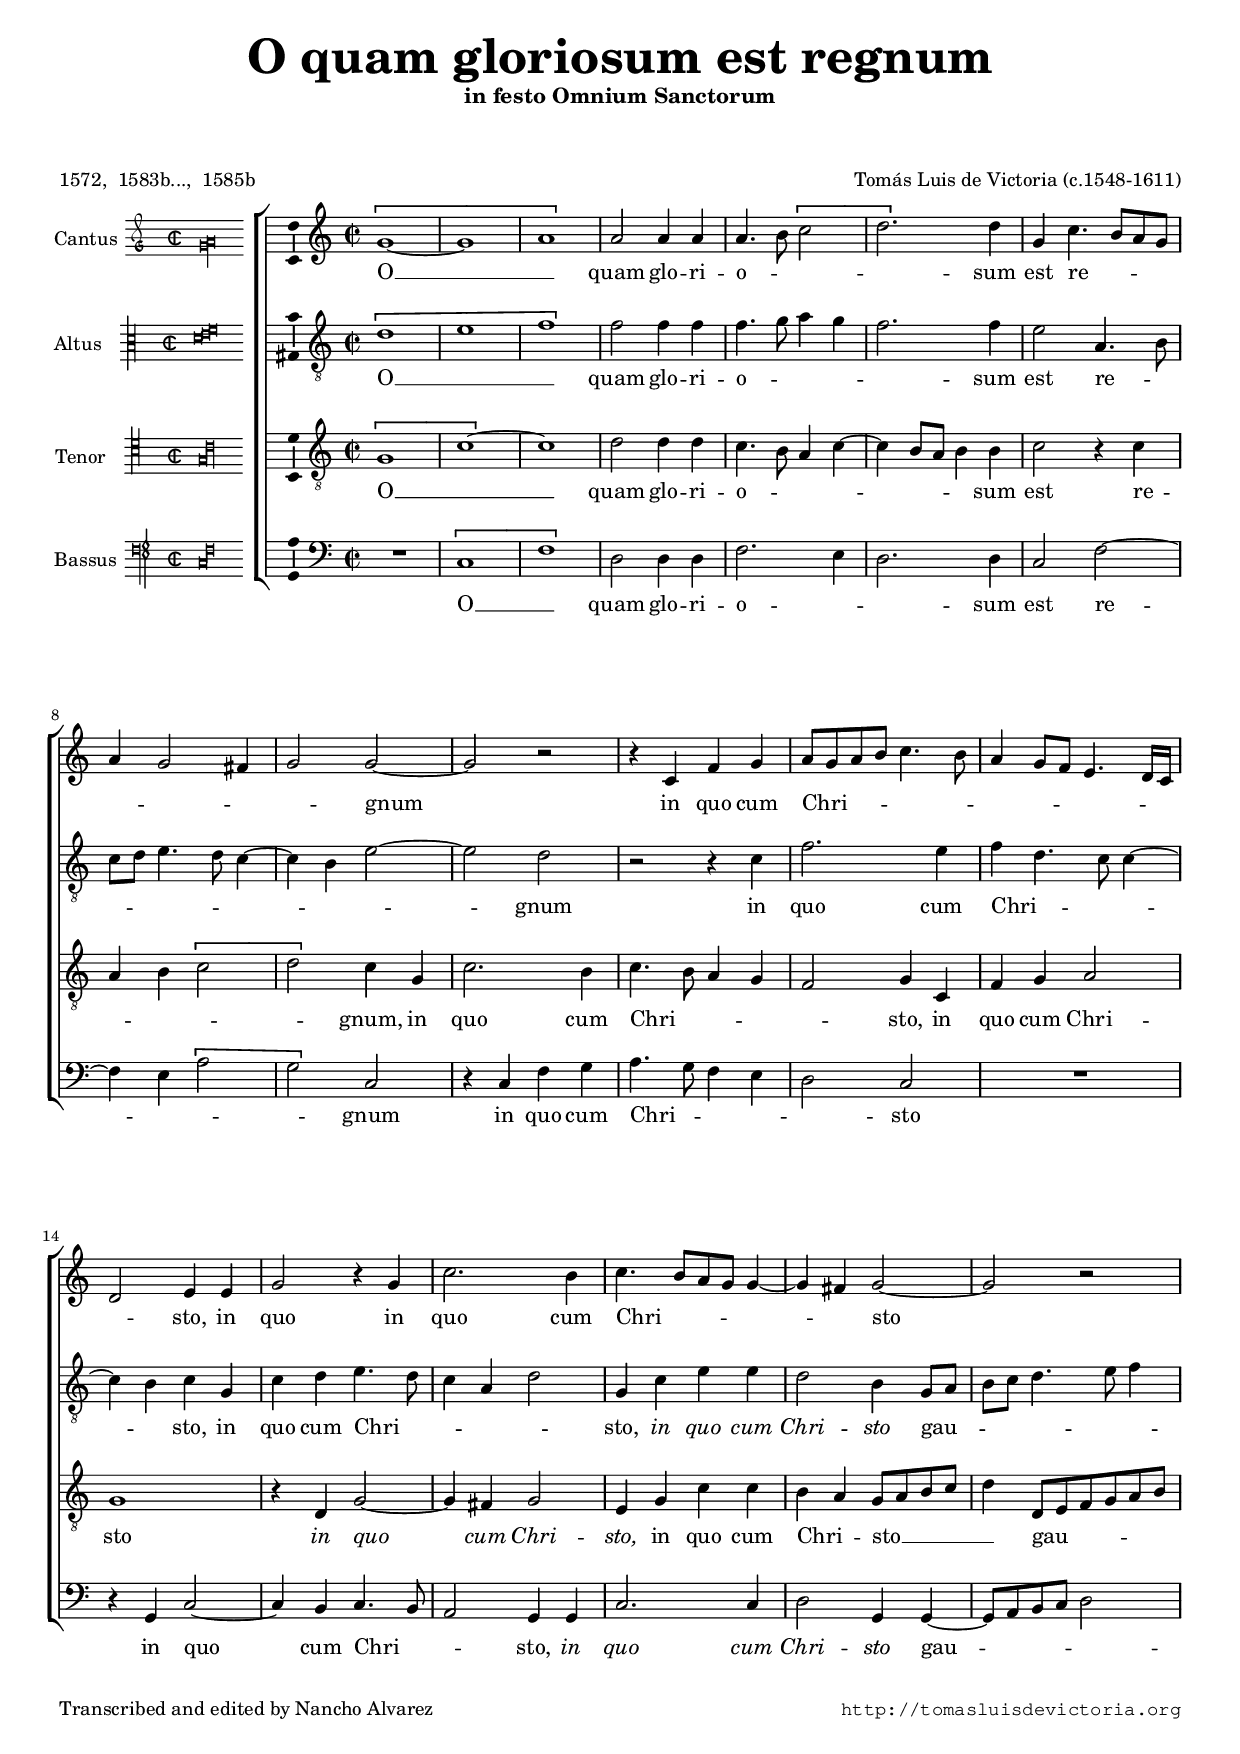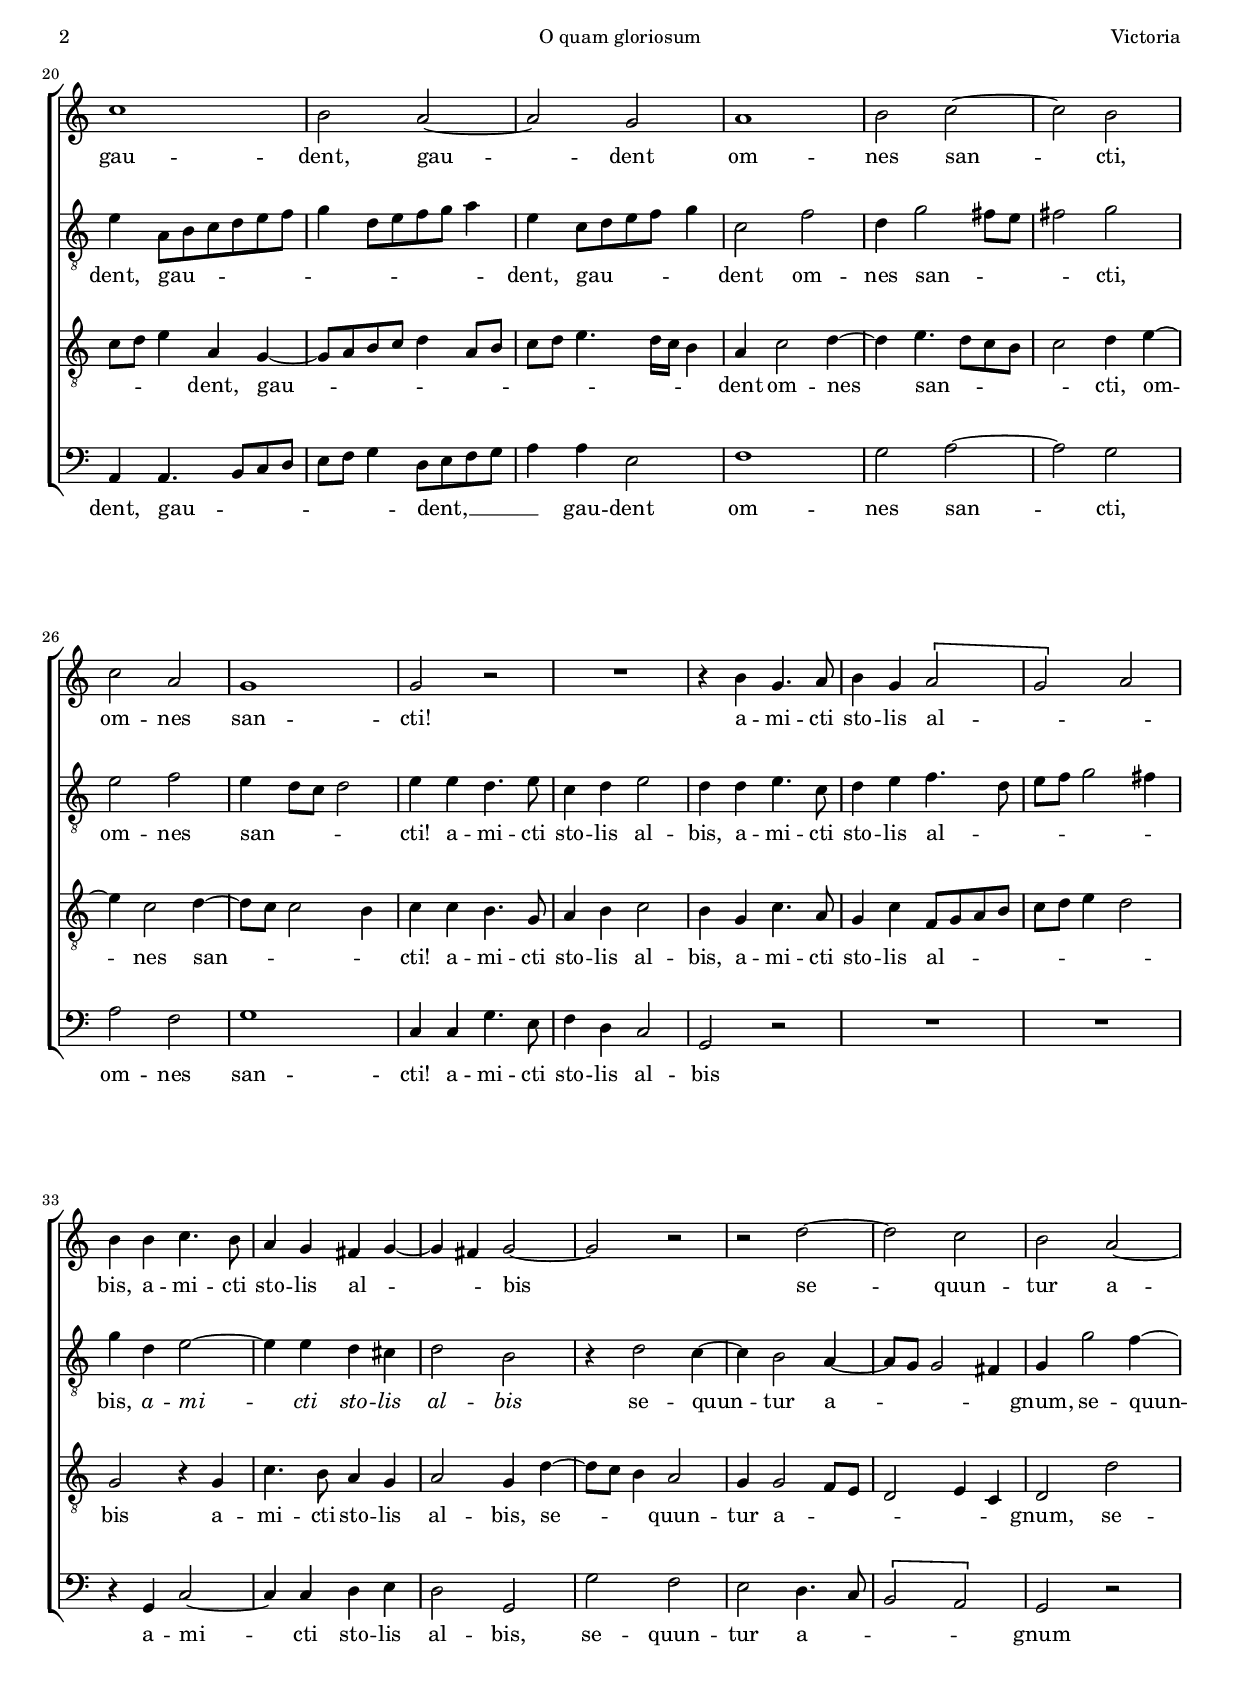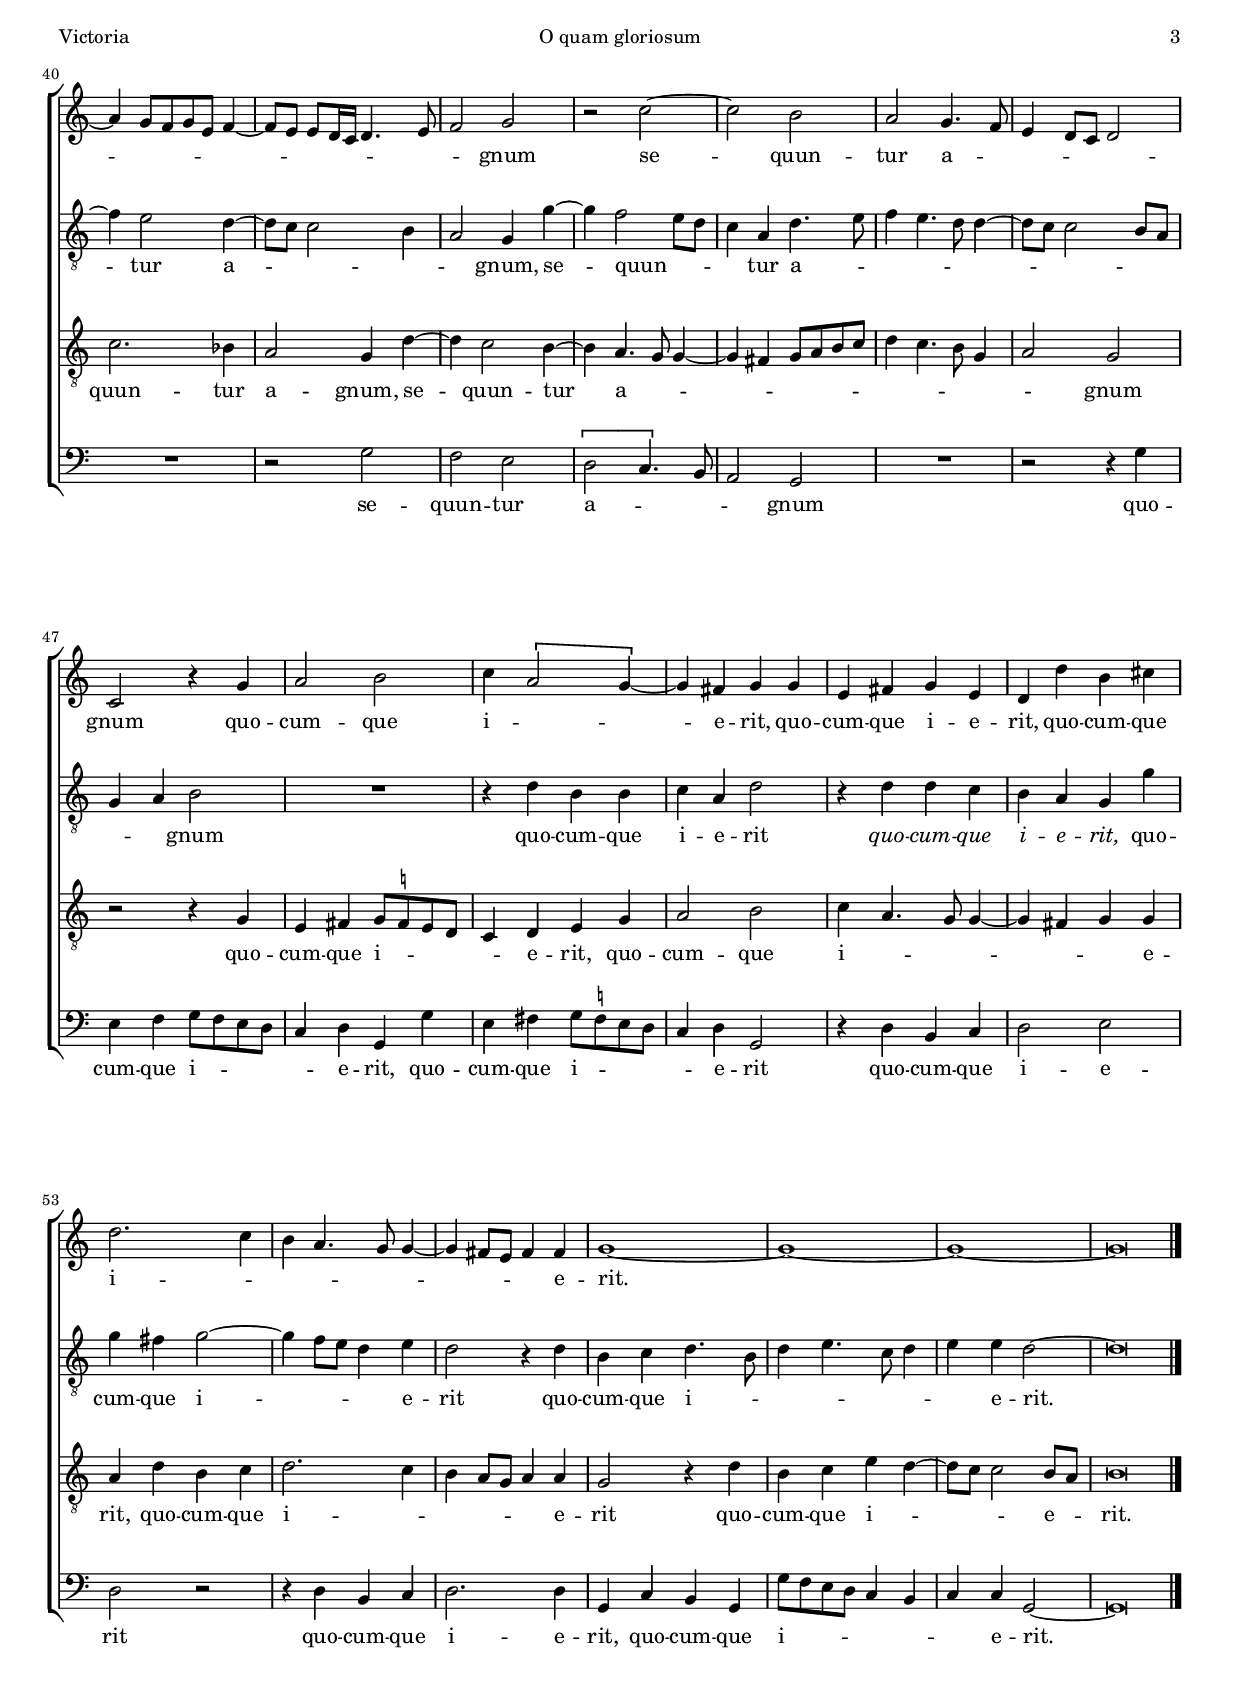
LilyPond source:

\version "2.18.0"

#(set-default-paper-size "a4")
#(set-global-staff-size 16.6)
#(ly:set-option 'point-and-click #f)
%mobile -s15.5 -i3.4

italicas=\override LyricText.font-shape = #'italic
rectas=\override LyricText.font-shape = #'upright
ss=\once \set suggestAccidentals = ##t
incipitwidth = 20

htitle="O quam gloriosum"
hcomposer="Victoria"

\header {
	title=\markup{\fontsize #4 "O quam gloriosum est regnum"}
	subtitle="in festo Omnium Sanctorum"
	subsubtitle =\markup{\vspace #2 }
	composer="Tomás Luis de Victoria (c.1548-1611)"
	%opus="(-)"
	%poet="1572,  1583b,  1585b,  1589a,  1589b,  1603"
	poet="1572,  1583b...,  1585b"
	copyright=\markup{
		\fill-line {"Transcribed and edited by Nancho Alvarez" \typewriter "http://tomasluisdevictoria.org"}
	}
%	tagline=""
}

global =  {\time  2/2 \key c \major  \skip 1*59 \bar "|."}

cantus =  \relative c''{ 
\[g1  ~g  a \]
a2 a4 a a4. b8 \[c2 d2.\] d4 g, c4.  b8[ a g] a4 g2 fis4 g2 g2~g r2 r4 c, f g  a8[ g a b] c4. b8 a4  g8[ f] e4.  d16[ c] d2 e4 e %\break
g2 r4 g c2. b4 c4.  b8[ a g] g4~ g fis g2 ~ g r2 c1 b2 a~ a g a1 b2 c2~ c b c a g1 g2 r R1
r4 b4 g4. a8 b4 g \[a2 g\] a b4 b c4. b8 a4 g fis g~ g fis g2 ~ g r2 r2 d'2~ d c b a~a4  g8[ f g e] f4~ f8[ e]  e[ d16 c] d4. e8 
%\break
f2 g r2 c2~ c b
a2 g4. f8 e4  d8[ c] d2   c2 r4 g'4 a2 b c4 \[a2 g4 ~ \] g fis g g e fis g e d d' b cis d2. c4 b a4. g8 g4~ g  fis8[ e] fis4 fis g1~g1~g~g\breve*1/2
}

altus =  \relative c'{
\[d1 e f\] f2 f4 f f4. g8 a4 g f2. f4 e2 a,4. b8  c[ d] e4. d8 c4~ c b e2~ e d r2 r4 c4 f2. e4 f4 d4. c8 c4~ c4 b c g
c4 d4 e4. d8 c4 a d2 g,4 c e e d2 b4  g8[ a]  b[ c] d4. e8 f4 e4  a,8[ b c d e f] g4  d8[ e f g] a4 e  c8[ d e f] g4 c,2 f d4 g2  fis8[ e] fis2 g e f e4  d8[ c] d2 e4 e d4. e8 c4 d e2
d4 d e4. c8 d4 e f4. d8  e[ f] g2 fis4 g d e2~ e4 e d cis d2 b r4 d2 c4~c b2 a4~ a8[ g] g2 fis4 g4 g'2 f4~f4 e2 d4~ d8[ c] c2 b4 a2 g4 g'4~g f2  e8[ d] c4 a d4. e8
f4 e4. d8 d4~ d8[ c] c2  b8[ a] g4 a b2 R1 r4 d4 b b c a d2 r4 d4 d c b a g g' g fis g2~g4  f8[ e] d4 e d2 r4 d4 b c d4.b8 d4 e4. c8 d4 e4 e d2~d\breve*1/2
 }


tenor =  \relative c'{
\[g1 c ~ \] c d2 d4 d c4. b8 a4 c~c  b8[ a] b4 b c2 r4 c4 a b \[c2 d\] c4 g c2. b4 c4. b8 a4 g f2 g4 c, f g a2 g1
r4 d4 g2~g4 fis g2 e4 g c c b a  g8[ a b c] d4  d,8[ e f g a b]  c[ d] e4 a, g~ g8[ a b c ] d4  a8[ b]  c[ d] e4. d16 c b4 a4 c2 d4~d e4.  d8[ c b] c2 d4 e4~e c2 d4~ d8[ c] c2 b4 c4 c b4. g8 a4 b c2
b4 g c4. a8 g4 c  f,8[ g a b]  c[ d ] e4 d2 g, r4 g c4. b8 a4 g a2 g4 d'~ d8[ c] b4 a2 g4 g2  f8[ e] d2 e4 c d2 d'c2. bes4 a2 g4 d'~d c2 b4~b a4. g8 g4~g fis  g8[ a b c] 
d4 c4. b8 g4 a2 g2 r2 r4 g4 e fis  g8[ \ss f e d] c4 d e  g a2 b c4 a4. g8 g4~g fis g g4 a d b c d2. c4 b4  a8[ g] a4 a g2 r4 d'b c e d~ d8[ c] c2  b8[ a] b\breve*1/2
}


bassus= \relative c{
R1 \[c f\] d2 d4 d f2. e4 d2. d4 c2 f2~f4 e4 \[a2 g2\] c,2 r4 c f g a4. g8 f4 e d2  c R1 r4 g c2~
c4 b c4. b8 a2 g4 g c2. c4 d2 g,4 g~ g8[ a b c] d2 a4 a4.  b8[ c d]  e[ f] g4  d8[ e f g] a4 a4 e2 f1 g2 a~a g a f g1 c,4 c g'4. e8 f4 d c2
g2 r R1 R1 r4 g4 c2~c4 c d e d2 g, g' f e d4.c8 \[b2 a\] g r2 R1 r2 g' f e \[d c4.\] b8 a2 g
R1 r2 r4 g' e f  g8[ f e d] c4 d g, g' e fis  g8[ \ss f e d] c4 d g,2 r4 d' b c d2 e d r r4 d b c d2. d4 g, c b g  g'8[ f e d] c4 b c c g2~g\breve*1/2
}


textocantus = \lyricmode {
O __ _  _  quam glo -- ri -- o -- _ _ _  sum est re  -- _ _ _ _ _ _ _  gnum _ 
in quo cum Chri -- _ _ _ _ _ _ _ _ _ _ _ _ sto, in quo in quo  cum 
Chri -- _ _ _ _ _ _ sto _ 
gau -- dent, gau -- _ dent om -- nes san -- _ cti, om -- nes 
san -- cti!
a -- mi -- cti sto -- lis al -- _ _ bis, a -- mi -- cti sto -- lis 
al -- _ _ _ bis _  
se -- _ quun -- tur
a -- _ _ _ _ _ _ _ _ _ _ _ _ _ _ gnum  se -- _ quun -- tur a -- _ _ _ _ _ gnum
quo -- cum -- que i -- _ _ _ e -- rit, quo -- cum -- que i -- e -- rit, 
quo -- cum -- que i -- _ _ _ _ _ _ _ _ _ e -- rit. _ _ _
}



textoaltus = \lyricmode {
O __ _ _  quam glo -- ri -- o -- _ _ _ _ sum est re  --  _ _ _ _ _ _ _ _ _ _ gnum
in quo cum Chri -- _ _ _ _ _ sto,   in quo cum Chri -- _ _ _ _ sto,
\italicas
in quo cum Chri -- sto
\rectas
gau -- _ _ _ _ _ _ dent,   gau -- _ _ _ _ _ _ _ _ _ _ _ dent,  gau -- _ _ _ _ 
dent om -- nes san -- _ _ _ cti, om -- nes
san -- _ _ _ cti!
a -- mi -- cti sto -- lis al -- bis, a -- mi -- cti sto -- lis 
al -- _ _ _ _ _ bis,
\italicas
a -- mi -- _ cti sto -- lis al -- bis
\rectas
se -- quun -- _ tur a -- _ _ _ _ gnum, se -- quun -- _ tur a -- _ _ _ _ _ 
gnum, se -- _ quun  -- _ _ _ tur a -- _ _ _ _ _ _ _ _ _ _ _ _ gnum 
quo -- cum -- que i -- e -- rit
\italicas
quo -- cum -- que i -- e -- rit, 
\rectas
quo -- cum -- que i -- _ _ _ _ e -- rit quo -- cum -- que i -- _ _ _ _ _ _ 
e -- rit. _
}


textotenor = \lyricmode {
O __ _ _ quam glo -- ri -- o -- _ _ _ _ _ _ _ sum est re  --  _ _ _ _ gnum, in quo cum 
Chri -- _ _ _ _ sto, in quo  cum Chri -- sto
\italicas
in quo _ cum Chri -- sto,
\rectas
in quo cum   Chri -- _ sto __ _ _ _ _  
gau -- _ _ _ _ _ _ _ _ dent, gau -- _ _ _ _ _ _ _ _ _ _ _ _ _ dent    
om -- nes _ san -- _ _ _ _ cti,
om -- _ nes san -- _ _ _ _ cti! 
a -- mi -- cti sto -- lis al -- bis, a -- mi -- cti sto -- lis al -- _ _ _ _ _ _ _ bis
a -- mi -- cti sto -- lis al -- bis,
se -- _ _ _ quun -- tur
a -- _ _ _ _ _ gnum, se -- quun -- tur a -- gnum, se -- _ quun -- tur _    
a -- _ _ _ _ _ _ _ _ _ _ _ _ _ gnum quo -- cum -- que i -- _ _ _ _ e -- rit, 
quo -- cum -- que i -- _ _ _ _ _ _ e -- rit, 
quo -- cum -- que i -- _ _ _ _ _ e -- rit quo -- cum -- que i -- _ _ _ _ e -- _ rit. 
}


textobassus = \lyricmode {
O __ _ quam glo -- ri -- o -- _ _ sum est re  --  _ _ _ _ gnum 
in quo cum Chri -- _ _ _ _ sto 
in quo _   cum Chri -- _ _ sto, 
\italicas
in quo cum Chri -- sto 
\rectas
gau -- _ _ _ _ _ dent, gau -- _ _ _ _ _ _ dent, __ _ _ _ _ gau -- dent 
om -- nes san -- _ cti,
om -- nes san -- cti! 
a -- mi -- cti sto -- lis al -- bis
a -- mi -- _ cti sto -- lis al -- bis, se -- quun -- tur
a -- _ _ _ gnum se -- quun -- tur a -- _ _ _ gnum 
quo -- cum -- que i -- _ _ _ _ e -- rit, quo -- cum -- que i -- _ _ _ _ e -- rit
quo -- cum -- que i -- e -- rit quo -- cum -- que i -- e -- rit, 
quo  -- cum -- que i -- _ _ _ _ _ _ e -- rit. _
}



incipitcantus=\markup{
	\score{
		{ 
		\set Staff.instrumentName="Cantus "
		\override NoteHead.style = #'neomensural
		\override Rest.style = #'neomensural
		\override Staff.TimeSignature.style = #'neomensural
		\cadenzaOn 
		\clef "petrucci-g"
		\key c \major
		\time 2/2
		\[g'\longa a'\breve\]
		} 
	\layout {
		\context {\Voice
			\remove Ligature_bracket_engraver
			\consists Mensural_ligature_engraver
		}
		line-width=\incipitwidth
		indent = 0
	}
	}
}


incipitaltus=\markup{
	\score{
		{ 
		\set Staff.instrumentName="Altus   "
		\override NoteHead.style = #'neomensural 
		\override Rest.style = #'neomensural
		\override Staff.TimeSignature.style = #'neomensural
		\cadenzaOn 
		\clef "petrucci-c3"
		\key c \major
		\time 2/2
		\[d' e' f'\]
		} 
	\layout {
		\context {\Voice
			\remove Ligature_bracket_engraver
			\consists Mensural_ligature_engraver
		}
		line-width=\incipitwidth
		indent = 0
	}
	}
}


incipittenor=\markup{
	\score{
		{ 
		\set Staff.instrumentName="Tenor   "
		\override NoteHead.style = #'neomensural 
		\override Rest.style = #'neomensural
		\override Staff.TimeSignature.style = #'neomensural
		\cadenzaOn 
		\clef "petrucci-c4"
		\key c \major
		\time 2/2
		\[g\breve c'\longa\]
		} 
	\layout {
		\context {\Voice
			\remove Ligature_bracket_engraver
			\consists Mensural_ligature_engraver
		}
		line-width=\incipitwidth
		indent=0
	}
	}
}


incipitbassus=\markup{
	\score{
		{ 
		\set Staff.instrumentName="Bassus "
		\override NoteHead.style = #'neomensural 
		\override Rest.style = #'neomensural
		\override Staff.TimeSignature.style = #'neomensural
		\cadenzaOn 
		\clef "petrucci-f4"
		\key c \major
		\time 2/2
		\[c\breve f\]
		} 
	\layout {
		\context {\Voice
			\remove Ligature_bracket_engraver
			\consists Mensural_ligature_engraver
		}
		line-width=\incipitwidth
		indent = 0
	}
	}
}





\score {\transpose c' c'{
\new ChoirStaff<<

	\new Staff <<\global
	\new Voice="v1" {
		\set Staff.instrumentName=\incipitcantus
		\clef "treble"
		\cantus }
	\new Lyrics \lyricsto "v1" {\textocantus }
	>>

	
	\new Staff << \global
	\new Voice="v2" {
		\set Staff.instrumentName=\incipitaltus
		\clef "G_8" 
		\altus}
	\new Lyrics \lyricsto "v2" {\textoaltus }
	>>

	
	\new Staff <<\global
	\new Voice="v3" {
		\set Staff.instrumentName=\incipittenor
		\clef "G_8"
		\tenor }
	\new Lyrics \lyricsto "v3" {\textotenor }
	>>
	

	\new Staff <<\global
	\new Voice="v4" {
		\set Staff.instrumentName=\incipitbassus
		\clef "bass" 
		\bassus }
	\new Lyrics \lyricsto "v4" {\textobassus }
	>>
	
>>

	}%transpose

\layout{ 
	\context {\Lyrics 
		\override VerticalAxisGroup.staff-affinity = #UP
		\override VerticalAxisGroup.nonstaff-relatedstaff-spacing =
			#'((basic-distance . 0) (minimum-distance . 0) (padding . 1))
		\override LyricText.font-size = #1.2
		\override LyricHyphen.minimum-distance = #0.5
	}
	\context {\Score 
		tempoHideNote = ##t
		\override BarNumber.padding = #2 
	}
	\context {\Voice 
		melismaBusyProperties = #'()
		%autoBeaming = ##f
	}
	\context {\Staff 
                %\RemoveEmptyStaves
                %\override VerticalAxisGroup.remove-first = ##t
		\override VerticalAxisGroup.staff-staff-spacing =
			#'((basic-distance . 11) (minimum-distance . 0) (padding . 1))
		\consists Ambitus_engraver 
		\override LigatureBracket.padding = #1
	}
}

%\midi { \mtempo }

}


\paper{
	evenHeaderMarkup=\markup  \fill-line { \fromproperty #'page:page-number-string \htitle \hcomposer }
	oddHeaderMarkup= \markup  \fill-line { \on-the-fly #not-first-page \hcomposer \on-the-fly #not-first-page \htitle \on-the-fly #not-first-page \fromproperty #'page:page-number-string }
	%system-count=20
	%page-count = 8
	ragged-last-bottom = ##f
	indent=3.5\cm
	system-system-spacing =
	#'((basic-distance . 20) (minimum-distance . 0) (padding . 5))
	top-system-spacing = % header
	#'((basic-distance . 8) (minimum-distance . 0) (padding . 0))
	last-bottom-spacing = % footer
	#'((basic-distance . 12) (minimum-distance . 0) (padding . 0))
        markup-system-spacing.padding = #1.5
}
